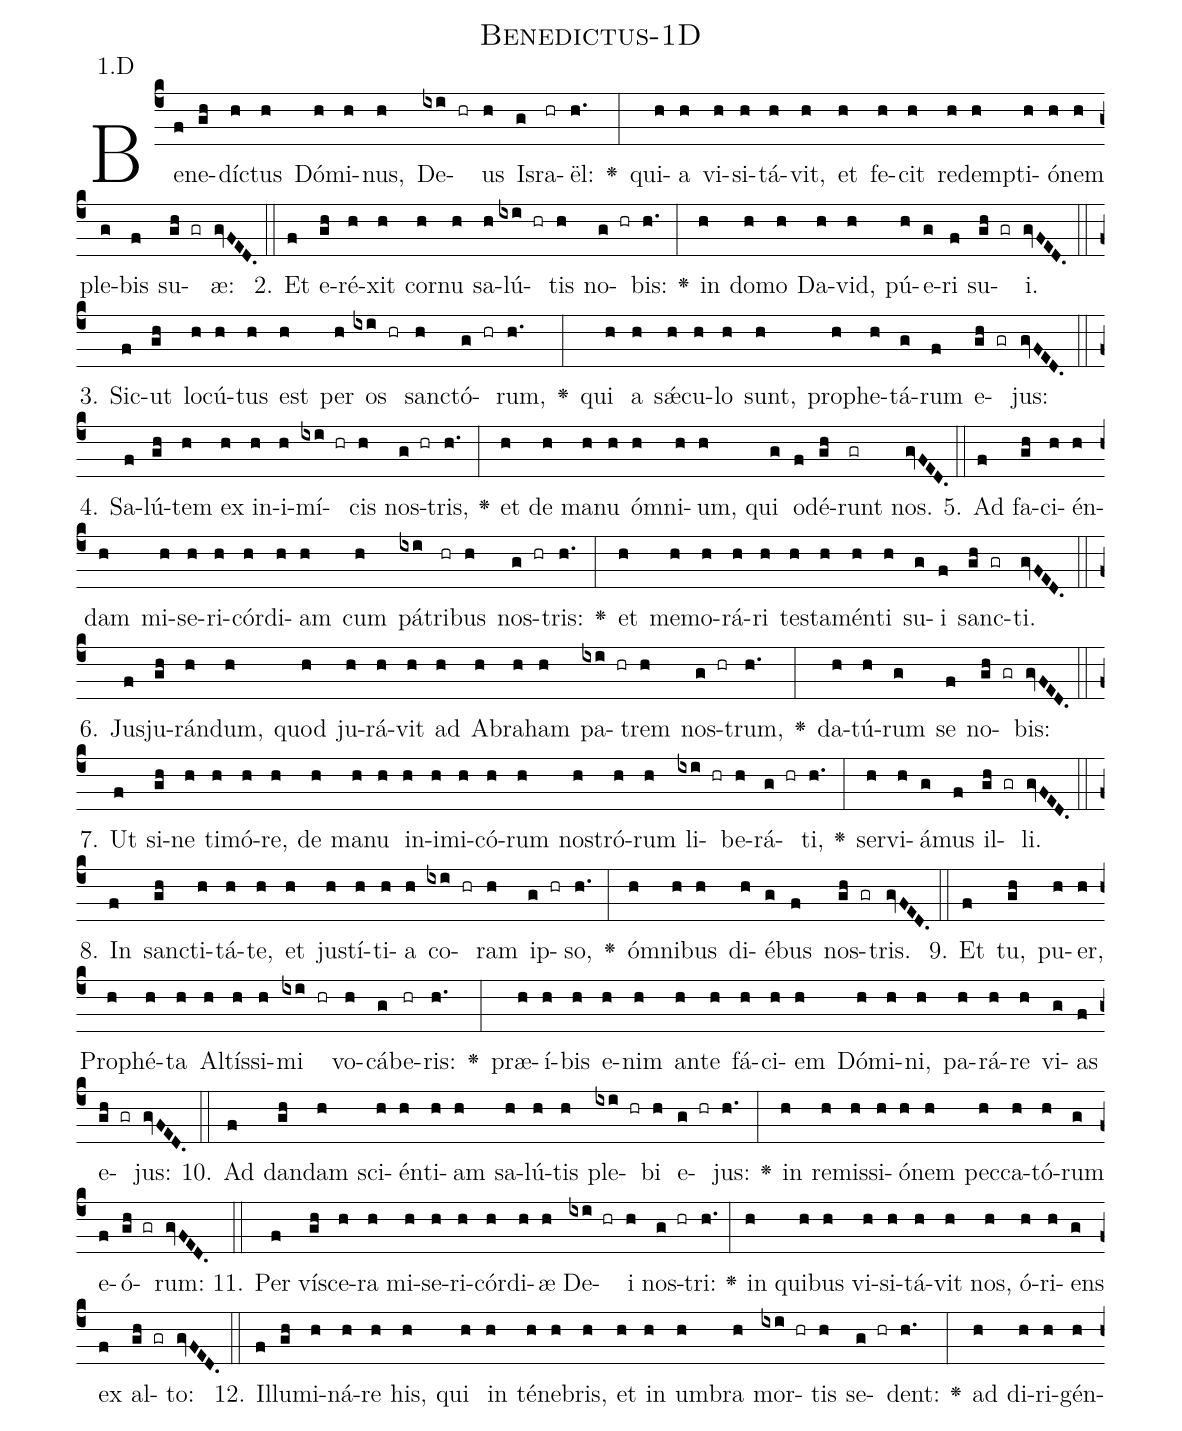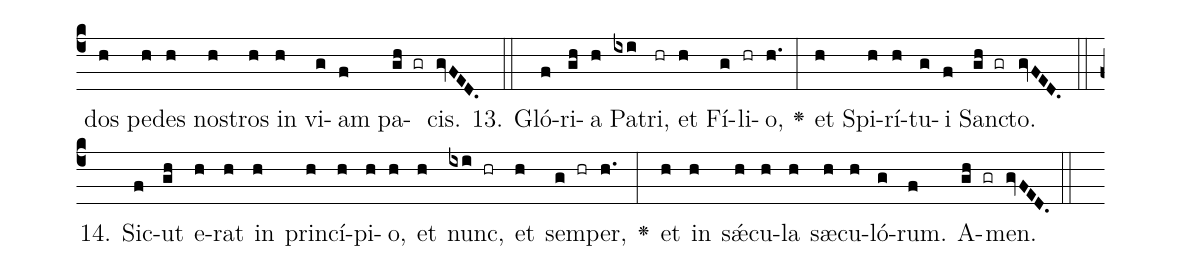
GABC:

name: Benedictus-1D;
annotation: 1.D;
%%
(c4)Be(f)ne(gh)díc(h)tus(h) Dó(h)mi(h)nus,(h) De(ixi hr)us(h) Is(g)ra(hr)ël:(h.) <v>\greheightstar</v>(:) qui(h)a(h) vi(h)si(h)tá(h)vit,(h) et(h) fe(h)cit(h) red(h)emp(h)ti(h)ó(h)nem(h) ple(g)bis(f) su(gh gr)æ:(gvFED.) (::)
2. Et(f) e(gh)ré(h)xit(h) cor(h)nu(h) sa(h)lú(ixi hr)tis(h) no(g hr)bis:(h.) <v>\greheightstar</v>(:) in(h) do(h)mo(h) Da(h)vid,(h) pú(h)e(g)ri(f) su(gh gr)i.(gvFED.) (::)
3. Sic(f)ut(gh) lo(h)cú(h)tus(h) est(h) per(h) os(ixi hr) sanc(h)tó(g hr)rum,(h.) <v>\greheightstar</v>(:) qui(h) a(h) sǽ(h)cu(h)lo(h) sunt,(h) pro(h)phe(h)tá(g)rum(f) e(gh gr)jus:(gvFED.) (::)
4. Sa(f)lú(gh)tem(h) ex(h) in(h)i(h)mí(ixi hr)cis(h) nos(g hr)tris,(h.) <v>\greheightstar</v>(:) et(h) de(h) ma(h)nu(h) óm(h)ni(h)um,(h) qui(g) o(f)dé(gh)runt(gr) nos.(gvFED.) (::)
5. Ad(f) fa(gh)ci(h)én(h)dam(h) mi(h)se(h)ri(h)cór(h)di(h)am(h) cum(h) pá(ixi)tri(hr)bus(h) nos(g hr)tris:(h.) <v>\greheightstar</v>(:) et(h) me(h)mo(h)rá(h)ri(h) tes(h)ta(h)mén(h)ti(h) su(g)i(f) sanc(gh gr)ti.(gvFED.) (::)
6. Ju(f)sju(gh)rán(h)dum,(h) quod(h) ju(h)rá(h)vit(h) ad(h) A(h)bra(h)ham(h) pa(ixi hr)trem(h) nos(g hr)trum,(h.) <v>\greheightstar</v>(:) da(h)tú(h)rum(g) se(f) no(gh gr)bis:(gvFED.) (::)
7. Ut(f) si(gh)ne(h) ti(h)mó(h)re,(h) de(h) ma(h)nu(h) in(h)i(h)mi(h)có(h)rum(h) nos(h)tró(h)rum(h) li(ixi hr)be(h)rá(g hr)ti,(h.) <v>\greheightstar</v>(:) ser(h)vi(h)á(g)mus(f) il(gh gr)li.(gvFED.) (::)
8. In(f) sanc(gh)ti(h)tá(h)te,(h) et(h) jus(h)tí(h)ti(h)a(h) co(ixi hr)ram(h) ip(g hr)so,(h.) <v>\greheightstar</v>(:) óm(h)ni(h)bus(h) di(h)é(g)bus(f) nos(gh gr)tris.(gvFED.) (::)
9. Et(f) tu,(gh) pu(h)er,(h) Pro(h)phé(h)ta(h) Al(h)tís(h)si(h)mi(ixi hr) vo(h)cá(g)be(hr)ris:(h.) <v>\greheightstar</v>(:) præ(h)í(h)bis(h) e(h)nim(h) an(h)te(h) fá(h)ci(h)em(h) Dó(h)mi(h)ni,(h) pa(h)rá(h)re(h) vi(g)as(f) e(gh gr)jus:(gvFED.) (::)
10. Ad(f) dan(gh)dam(h) sci(h)én(h)ti(h)am(h) sa(h)lú(h)tis(h) ple(ixi hr)bi(h) e(g hr)jus:(h.) <v>\greheightstar</v>(:) in(h) re(h)mis(h)si(h)ó(h)nem(h) pec(h)ca(h)tó(h)rum(g) e(f)ó(gh gr)rum:(gvFED.) (::)
11. Per(f) ví(gh)sce(h)ra(h) mi(h)se(h)ri(h)cór(h)di(h)æ(h) De(ixi hr)i(h) nos(g hr)tri:(h.) <v>\greheightstar</v>(:) in(h) qui(h)bus(h) vi(h)si(h)tá(h)vit(h) nos,(h) ó(h)ri(h)ens(g) ex(f) al(gh gr)to:(gvFED.) (::)
12. Il(f)lu(gh)mi(h)ná(h)re(h) his,(h) qui(h) in(h) té(h)ne(h)bris,(h) et(h) in(h) um(h)bra(h) mor(ixi hr)tis(h) se(g hr)dent:(h.) <v>\greheightstar</v>(:) ad(h) di(h)ri(h)gén(h)dos(h) pe(h)des(h) nos(h)tros(h) in(h) vi(g)am(f) pa(gh gr)cis.(gvFED.) (::)
13. Gló(f)ri(gh)a(h) Pa(ixi)tri,(hr) et(h) Fí(g)li(hr)o,(h.) <v>\greheightstar</v>(:) et(h) Spi(h)rí(h)tu(g)i(f) Sanc(gh gr)to.(gvFED.) (::)
14. Sic(f)ut(gh) e(h)rat(h) in(h) prin(h)cí(h)pi(h)o,(h) et(h) nunc,(ixi hr) et(h) sem(g hr)per,(h.) <v>\greheightstar</v>(:) et(h) in(h) sǽ(h)cu(h)la(h) sæ(h)cu(h)ló(g)rum.(f) A(gh gr)men.(gvFED.) (::)
